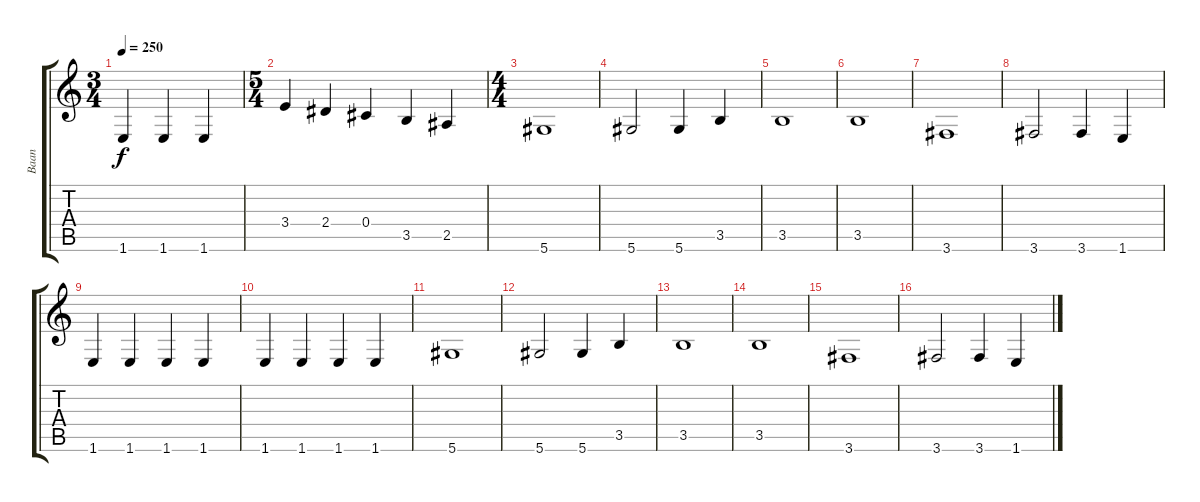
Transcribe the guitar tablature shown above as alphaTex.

\track ("Baan" "Baan") {instrument electricbassfinger}
\staff {score tabs}
\tuning (Eb4 Bb3 Gb3 Db3 Ab2 Eb2) {hide}
\ts (3 4)
\tempo 250
\clef g2
\ks c
1.6.4{dy f} 1.6.4 1.6.4 |
\ts (5 4)
3.4.4 2.4.4 0.4.4 3.5.4 2.5.4 |
\ts (4 4)
5.6.1 |
5.6.2 5.6.4 3.5.4 |
3.5.1 |
3.5.1 |
3.6.1 |
3.6.2 3.6.4 1.6.4 |
1.6.4 1.6.4 1.6.4 1.6.4 |
1.6.4 1.6.4 1.6.4 1.6.4 |
5.6.1 |
5.6.2 5.6.4 3.5.4 |
3.5.1 |
3.5.1 |
3.6.1 |
3.6.2 3.6.4 1.6.4
